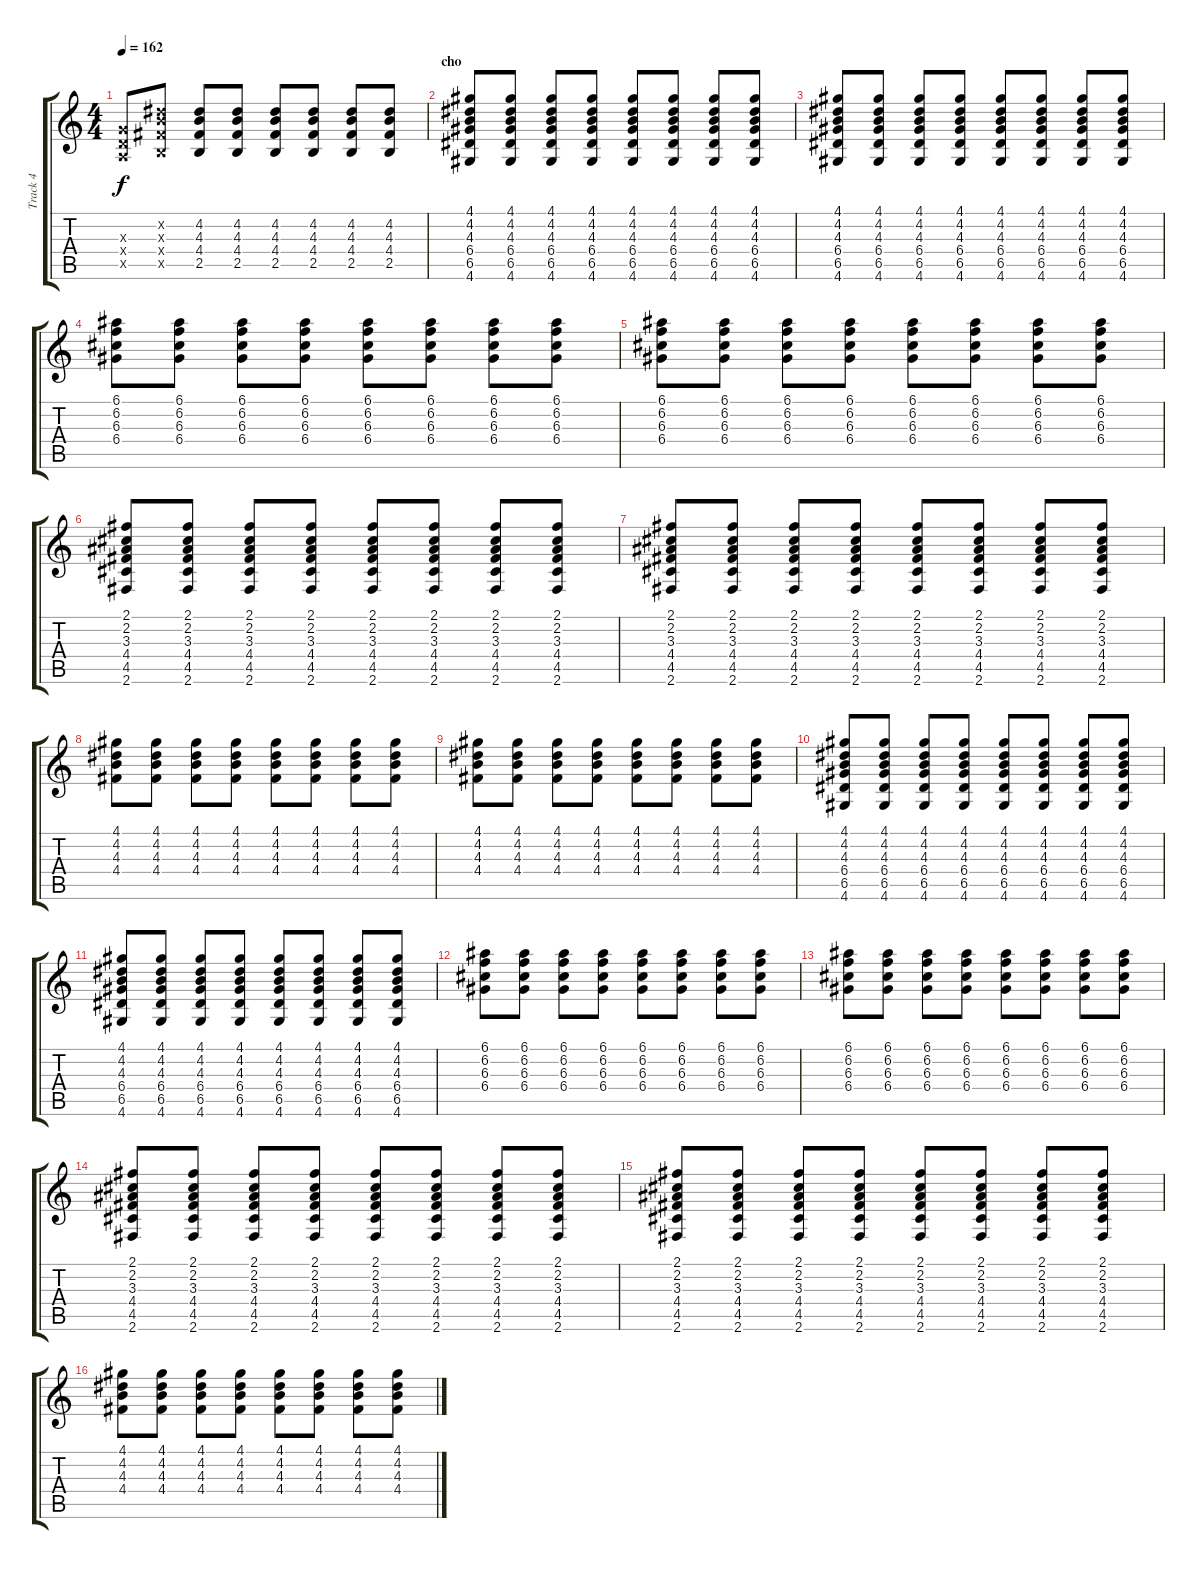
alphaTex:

\track ("Track 4" "Track 4") {instrument electricguitarclean}
\staff {score tabs}
\tuning (E4 B3 G3 D3 A2 E2) {hide}
\ts (4 4)
\tempo 162
\clef g2
\ks c
(0.3{x} 0.4{x} 0.5{x}).8{dy f} (4.2{x} 4.3{x} 4.4{x} 2.5{x}).8 (4.2 4.3 4.4 2.5).8 (4.2 4.3 4.4 2.5).8 (4.2 4.3 4.4 2.5).8 (4.2 4.3 4.4 2.5).8 (4.2 4.3 4.4 2.5).8 (4.2 4.3 4.4 2.5).8 |
\section ("" "cho")
(4.1 4.2 4.3 6.4 6.5 4.6).8 (4.1 4.2 4.3 6.4 6.5 4.6).8 (4.1 4.2 4.3 6.4 6.5 4.6).8 (4.1 4.2 4.3 6.4 6.5 4.6).8 (4.1 4.2 4.3 6.4 6.5 4.6).8 (4.1 4.2 4.3 6.4 6.5 4.6).8 (4.1 4.2 4.3 6.4 6.5 4.6).8 (4.1 4.2 4.3 6.4 6.5 4.6).8 |
(4.1 4.2 4.3 6.4 6.5 4.6).8 (4.1 4.2 4.3 6.4 6.5 4.6).8 (4.1 4.2 4.3 6.4 6.5 4.6).8 (4.1 4.2 4.3 6.4 6.5 4.6).8 (4.1 4.2 4.3 6.4 6.5 4.6).8 (4.1 4.2 4.3 6.4 6.5 4.6).8 (4.1 4.2 4.3 6.4 6.5 4.6).8 (4.1 4.2 4.3 6.4 6.5 4.6).8 |
(6.1 6.2 6.3 6.4).8 (6.1 6.2 6.3 6.4).8 (6.1 6.2 6.3 6.4).8 (6.1 6.2 6.3 6.4).8 (6.1 6.2 6.3 6.4).8 (6.1 6.2 6.3 6.4).8 (6.1 6.2 6.3 6.4).8 (6.1 6.2 6.3 6.4).8 |
(6.1 6.2 6.3 6.4).8 (6.1 6.2 6.3 6.4).8 (6.1 6.2 6.3 6.4).8 (6.1 6.2 6.3 6.4).8 (6.1 6.2 6.3 6.4).8 (6.1 6.2 6.3 6.4).8 (6.1 6.2 6.3 6.4).8 (6.1 6.2 6.3 6.4).8 |
(2.1 2.2 3.3 4.4 4.5 2.6).8 (2.1 2.2 3.3 4.4 4.5 2.6).8 (2.1 2.2 3.3 4.4 4.5 2.6).8 (2.1 2.2 3.3 4.4 4.5 2.6).8 (2.1 2.2 3.3 4.4 4.5 2.6).8 (2.1 2.2 3.3 4.4 4.5 2.6).8 (2.1 2.2 3.3 4.4 4.5 2.6).8 (2.1 2.2 3.3 4.4 4.5 2.6).8 |
(2.1 2.2 3.3 4.4 4.5 2.6).8 (2.1 2.2 3.3 4.4 4.5 2.6).8 (2.1 2.2 3.3 4.4 4.5 2.6).8 (2.1 2.2 3.3 4.4 4.5 2.6).8 (2.1 2.2 3.3 4.4 4.5 2.6).8 (2.1 2.2 3.3 4.4 4.5 2.6).8 (2.1 2.2 3.3 4.4 4.5 2.6).8 (2.1 2.2 3.3 4.4 4.5 2.6).8 |
(4.1 4.2 4.3 4.4).8 (4.1 4.2 4.3 4.4).8 (4.1 4.2 4.3 4.4).8 (4.1 4.2 4.3 4.4).8 (4.1 4.2 4.3 4.4).8 (4.1 4.2 4.3 4.4).8 (4.1 4.2 4.3 4.4).8 (4.1 4.2 4.3 4.4).8 |
(4.1 4.2 4.3 4.4).8 (4.1 4.2 4.3 4.4).8 (4.1 4.2 4.3 4.4).8 (4.1 4.2 4.3 4.4).8 (4.1 4.2 4.3 4.4).8 (4.1 4.2 4.3 4.4).8 (4.1 4.2 4.3 4.4).8 (4.1 4.2 4.3 4.4).8 |
(4.1 4.2 4.3 6.4 6.5 4.6).8 (4.1 4.2 4.3 6.4 6.5 4.6).8 (4.1 4.2 4.3 6.4 6.5 4.6).8 (4.1 4.2 4.3 6.4 6.5 4.6).8 (4.1 4.2 4.3 6.4 6.5 4.6).8 (4.1 4.2 4.3 6.4 6.5 4.6).8 (4.1 4.2 4.3 6.4 6.5 4.6).8 (4.1 4.2 4.3 6.4 6.5 4.6).8 |
(4.1 4.2 4.3 6.4 6.5 4.6).8 (4.1 4.2 4.3 6.4 6.5 4.6).8 (4.1 4.2 4.3 6.4 6.5 4.6).8 (4.1 4.2 4.3 6.4 6.5 4.6).8 (4.1 4.2 4.3 6.4 6.5 4.6).8 (4.1 4.2 4.3 6.4 6.5 4.6).8 (4.1 4.2 4.3 6.4 6.5 4.6).8 (4.1 4.2 4.3 6.4 6.5 4.6).8 |
(6.1 6.2 6.3 6.4).8 (6.1 6.2 6.3 6.4).8 (6.1 6.2 6.3 6.4).8 (6.1 6.2 6.3 6.4).8 (6.1 6.2 6.3 6.4).8 (6.1 6.2 6.3 6.4).8 (6.1 6.2 6.3 6.4).8 (6.1 6.2 6.3 6.4).8 |
(6.1 6.2 6.3 6.4).8 (6.1 6.2 6.3 6.4).8 (6.1 6.2 6.3 6.4).8 (6.1 6.2 6.3 6.4).8 (6.1 6.2 6.3 6.4).8 (6.1 6.2 6.3 6.4).8 (6.1 6.2 6.3 6.4).8 (6.1 6.2 6.3 6.4).8 |
(2.1 2.2 3.3 4.4 4.5 2.6).8 (2.1 2.2 3.3 4.4 4.5 2.6).8 (2.1 2.2 3.3 4.4 4.5 2.6).8 (2.1 2.2 3.3 4.4 4.5 2.6).8 (2.1 2.2 3.3 4.4 4.5 2.6).8 (2.1 2.2 3.3 4.4 4.5 2.6).8 (2.1 2.2 3.3 4.4 4.5 2.6).8 (2.1 2.2 3.3 4.4 4.5 2.6).8 |
(2.1 2.2 3.3 4.4 4.5 2.6).8 (2.1 2.2 3.3 4.4 4.5 2.6).8 (2.1 2.2 3.3 4.4 4.5 2.6).8 (2.1 2.2 3.3 4.4 4.5 2.6).8 (2.1 2.2 3.3 4.4 4.5 2.6).8 (2.1 2.2 3.3 4.4 4.5 2.6).8 (2.1 2.2 3.3 4.4 4.5 2.6).8 (2.1 2.2 3.3 4.4 4.5 2.6).8 |
(4.1 4.2 4.3 4.4).8 (4.1 4.2 4.3 4.4).8 (4.1 4.2 4.3 4.4).8 (4.1 4.2 4.3 4.4).8 (4.1 4.2 4.3 4.4).8 (4.1 4.2 4.3 4.4).8 (4.1 4.2 4.3 4.4).8 (4.1 4.2 4.3 4.4).8
